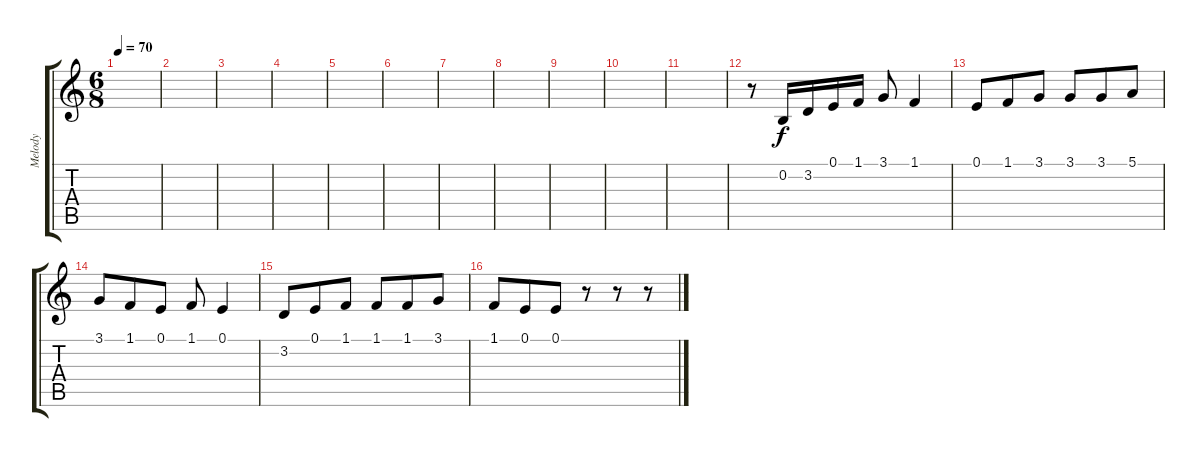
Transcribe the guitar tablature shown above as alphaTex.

\track ("Melody" "Melody") {instrument tremolostrings}
\staff {score tabs}
\tuning (E4 B3 G3 D3 A2 E2) {hide}
\ts (6 8)
\tempo 70
\clef g2
\ks c
|
|
|
|
|
|
|
|
|
|
|
r.8 0.2.16 3.2.16 0.1.16 1.1.16 3.1.8 1.1.4 |
0.1.8 1.1.8 3.1.8 3.1.8 3.1.8 5.1.8 |
3.1.8 1.1.8 0.1.8 1.1.8 0.1.4 |
3.2.8 0.1.8 1.1.8 1.1.8 1.1.8 3.1.8 |
1.1.8 0.1.8 0.1.8 r.8 r.8 r.8
